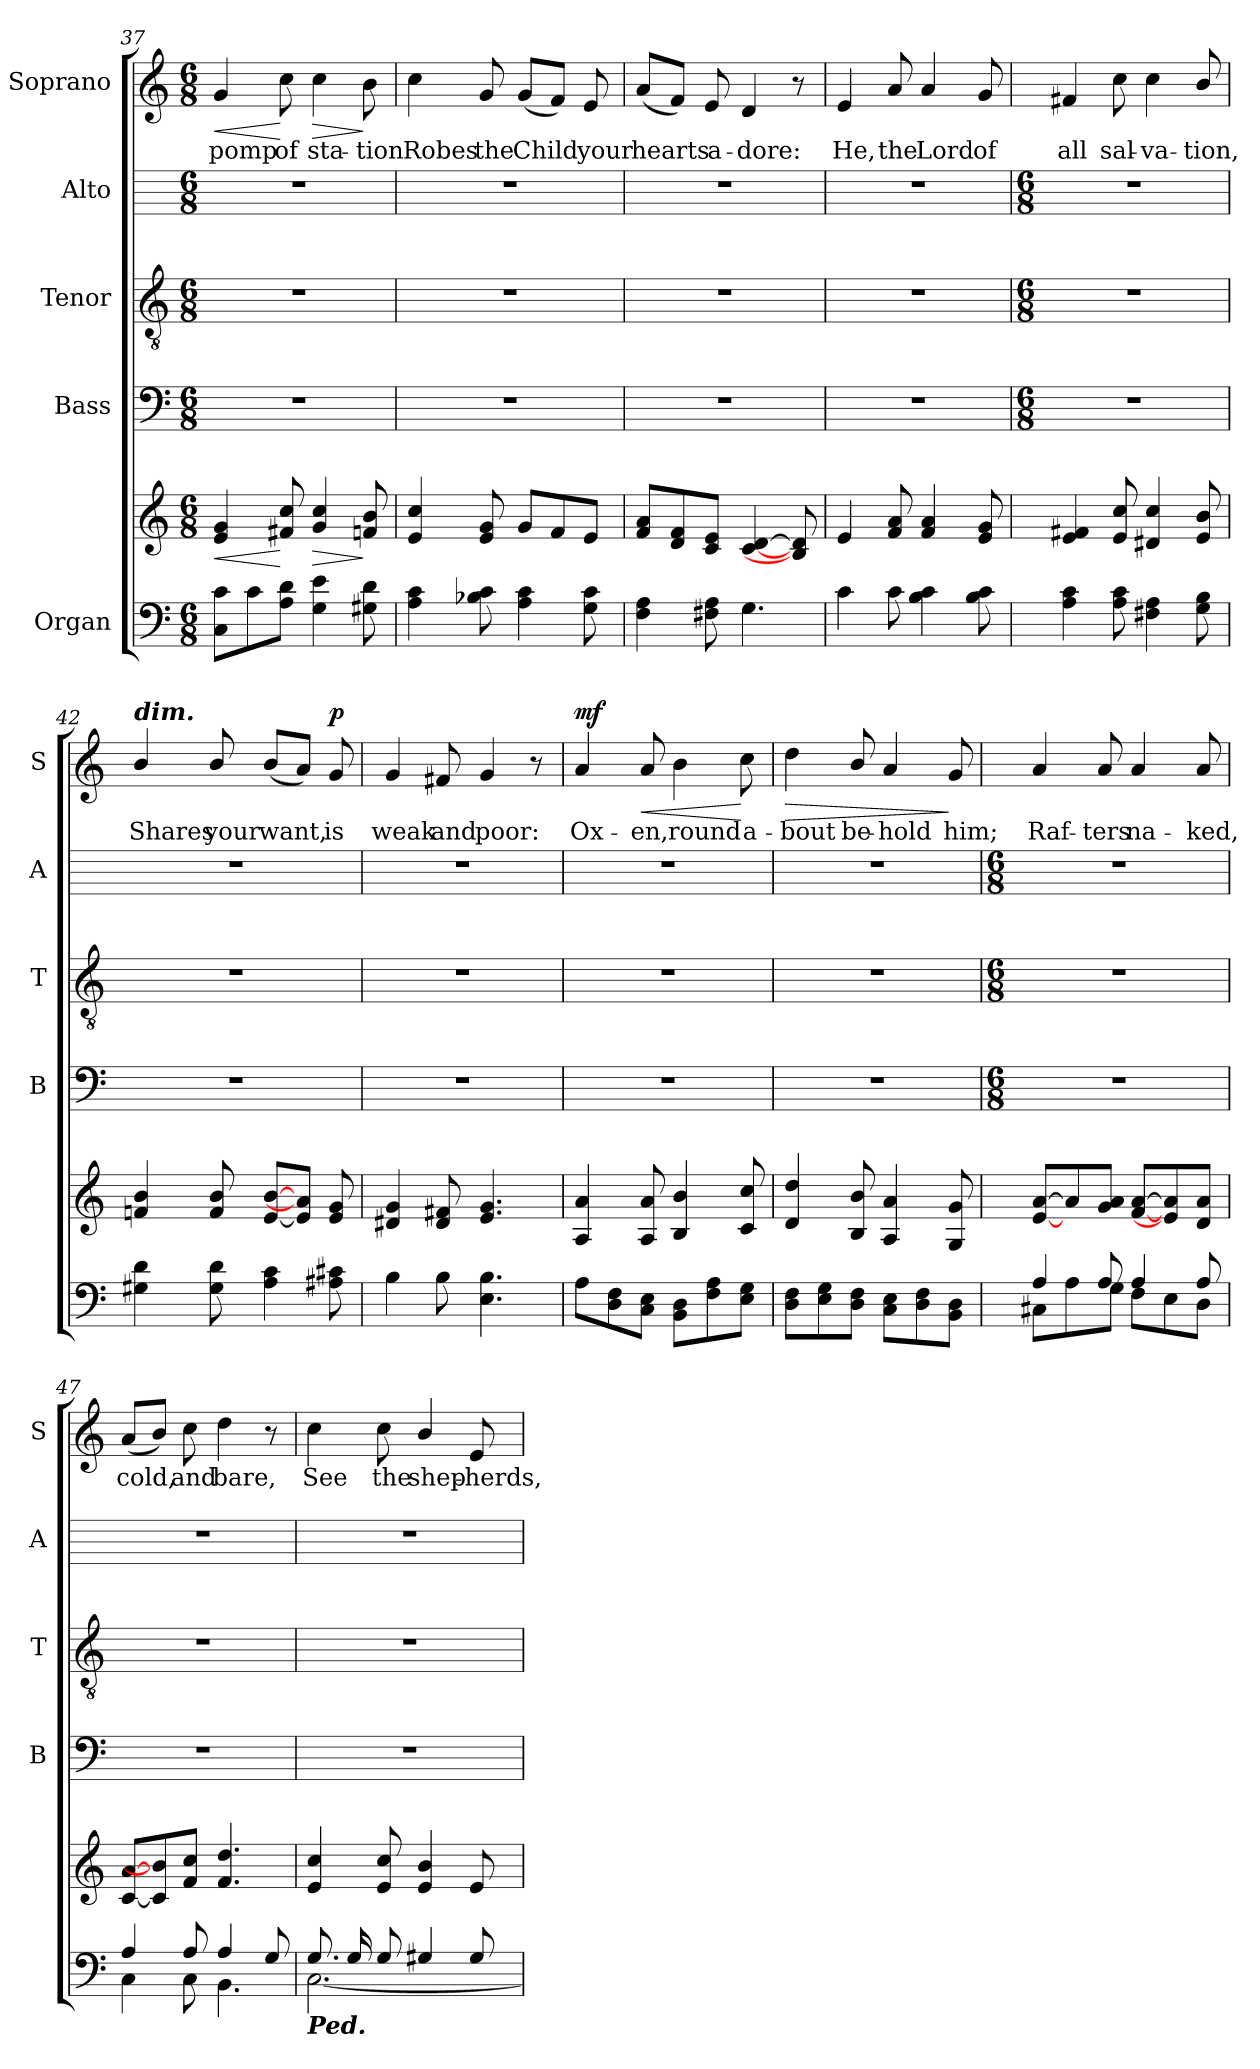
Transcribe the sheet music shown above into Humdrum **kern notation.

**kern	**kern	**dynam	**kern	**kern	**kern	**kern	**text	**dynam
*part5	*part5	*part5	*part4	*part3	*part2	*part1	*part1	*part1
*staff6	*staff5	*staff5/6	*staff4	*staff3	*staff2	*staff1	*staff1	*staff1
*I"Organ	*	*	*I"Bass	*I"Tenor	*I"Alto	*I"Soprano	*	*
*	*	*	*I'B	*I'T	*I'A	*I'S	*	*
*clefF4	*clefG2	*	*clefF4	*clefGv2	*	*clefG2	*	*
*k[]	*k[]	*	*k[]	*k[]	*	*k[]	*	*
*C:	*C:	*	*C:	*C:	*	*C:	*	*
*M6/8	*M6/8	*	*M6/8	*M6/8	*M6/8	*M6/8	*	*
=37	=37	=37	=37	=37	=37	=37	=37	=37
!	!	!LO:HP:b	!	!	!	!	!LO:LY:b	!LO:HP:b
8C 8cL	4e 4g	<	2.r	2.r	2.r	4g	pomp	<
8c	.	.	.	.	.	.	.	.
!	!	!	!	!	!	!	!LO:LY:b	!
8A 8dJ	8f#X 8cc	[	.	.	.	8cc	of	[
!	!	!LO:HP:b	!	!	!	!	!LO:LY:b	!LO:HP:b
4G 4e	4g 4cc	>	.	.	.	4cc	sta-	>
!	!	!	!	!	!	!	!LO:LY:b	!
8G#X 8d	8fn 8b	]	.	.	.	8b	-tion	]
=38	=38	=38	=38	=38	=38	=38	=38	=38
!	!	!	!	!	!	!	!LO:LY:b	!
4A 4c	4e 4cc	.	2.r	2.r	2.r	4cc	Robes	.
!	!	!	!	!	!	!	!LO:LY:b	!
8B-X 8c	8e 8g	.	.	.	.	8g	the	.
!	!	!	!	!	!	!	!LO:LY:b	!
4A 4c	8gL	.	.	.	.	(<8gL	Child	.
.	8f	.	.	.	.	8fJ)	.	.
!	!	!	!	!	!	!	!LO:LY:b	!
8G 8c	8eJ	.	.	.	.	8e	your	.
=39	=39	=39	=39	=39	=39	=39	=39	=39
!	!	!	!	!	!	!	!LO:LY:b	!
4F 4A	8f 8aL	.	2.r	2.r	2.r	(<8aL	hearts	.
.	8d 8f	.	.	.	.	8fJ)	.	.
!	!	!	!	!	!	!	!LO:LY:b	!
8F#X 8A	8c 8eJ	.	.	.	.	8e	a-	.
!	!	!	!	!	!	!	!LO:LY:b	!
4.G	[4c [4d	.	.	.	.	4d	-dore:	.
.	8B] 8d]	.	.	.	.	8r	.	.
=40	=40	=40	=40	=40	=40	=40	=40	=40
!	!	!	!	!	!	!	!LO:LY:b	!
4c	4e	.	2.r	2.r	2.r	4e	He,	.
!	!	!	!	!	!	!	!LO:LY:b	!
8c	8f 8a	.	.	.	.	8a	the	.
!	!	!	!	!	!	!	!LO:LY:b	!
4B 4c	4f 4a	.	.	.	.	4a	Lord	.
!	!	!	!	!	!	!	!LO:LY:b	!
8B 8c	8e 8g	.	.	.	.	8g	of	.
!!LO:LB:g=z
=41	=41	=41	=41	=41	=41	=41	=41	=41
*	*	*	*M6/8	*M6/8	*M6/8	*	*	*
!	!	!	!	!	!	!	!LO:LY:b	!
4A 4c	4e 4f#X	.	2.r	2.r	2.r	4f#X	all	.
!	!	!	!	!	!	!	!LO:LY:b	!
8A 8c	8e 8cc	.	.	.	.	8cc	sal-	.
!	!	!	!	!	!	!	!LO:LY:b	!
4F#X 4A	4d#X 4cc	.	.	.	.	4cc	-va-	.
!	!	!	!	!	!	!	!LO:LY:b	!
8G 8B	8e 8b	.	.	.	.	8b/	-tion,	.
=42	=42	=42	=42	=42	=42	=42	=42	=42
!	!	!	!	!	!	!LO:TX:a:Bi:t=dim.	!	!
!	!	!	!	!	!	!	!LO:LY:b	!
4G#X 4d	4fn/ 4b/	.	2.r	2.r	2.r	4b/	Shares	.
!	!	!	!	!	!	!	!LO:LY:b	!
8G# 8d	8f/ 8b/	.	.	.	.	8b/	your	.
!	!	!	!	!	!	!	!LO:LY:b	!
4A 4c	[8e [8bL	.	.	.	.	(<8bL	want,	.
.	8e] 8a]J	.	.	.	.	8aJ)	.	.
!	!	!	!	!	!	!	!LO:LY:b	!LO:DY:b
8A#X 8c#X	8e 8g	.	.	.	.	8g	is	p
=43	=43	=43	=43	=43	=43	=43	=43	=43
!	!	!	!	!	!	!	!LO:LY:b	!
4B	4d#X 4g	.	2.r	2.r	2.r	4g	weak	.
!	!	!	!	!	!	!	!LO:LY:b	!
8B	8d# 8f#X	.	.	.	.	8f#X	and	.
!	!	!	!	!	!	!	!LO:LY:b	!
4.E 4.B	4.e 4.g	.	.	.	.	4g	poor:	.
.	.	.	.	.	.	8r	.	.
=44	=44	=44	=44	=44	=44	=44	=44	=44
!	!	!LO:DY:b=2	!	!	!	!	!LO:LY:b	!
!	!	!LO:DY:n=1:b	!	!	!	!	!	!LO:DY:b
8AL	4A 4a	mf mf	2.r	2.r	2.r	4a	Ox-	mf
8D 8F	.	.	.	.	.	.	.	.
!	!	!	!	!	!	!	!LO:LY:b	!LO:HP:b
8C 8EJ	8A 8a	.	.	.	.	8a	-en,	<
!	!	!	!	!	!	!	!LO:LY:b	!
8BB 8DL	4B 4b	.	.	.	.	4b	round	.
8F 8A	.	.	.	.	.	.	.	.
!	!	!	!	!	!	!	!LO:LY:b	!
8E 8GJ	8c 8cc	.	.	.	.	8cc	a-	[
=45	=45	=45	=45	=45	=45	=45	=45	=45
!	!	!	!	!	!	!	!LO:LY:b	!LO:HP:b
8D 8FL	4d 4dd	.	2.r	2.r	2.r	4dd	-bout	>
8E 8G	.	.	.	.	.	.	.	.
!	!	!	!	!	!	!	!LO:LY:b	!
8D 8FJ	8B/ 8b/	.	.	.	.	8b/	be-	.
!	!	!	!	!	!	!	!LO:LY:b	!
8C 8EL	4A 4a	.	.	.	.	4a	-hold	.
8D 8F	.	.	.	.	.	.	.	.
!	!	!	!	!	!	!	!LO:LY:b	!
8BB 8DJ	8G 8g	.	.	.	.	8g	him;	]
!!LO:LB:g=z
=46	=46	=46	=46	=46	=46	=46	=46	=46
*	*	*	*M6/8	*M6/8	*M6/8	*	*	*
*^	*	*	*	*	*	*	*	*
!	!	!	!	!	!	!	!	!LO:LY:b	!
4A/	8C#X\L	[8e [8aL	.	2.r	2.r	2.r	4a	Raf-	.
.	8A\	8a]	.	.	.	.	.	.	.
!	!	!	!	!	!	!	!	!LO:LY:b	!
8A/	8G\J	8g 8aJ	.	.	.	.	8a	-ters	.
!	!	!	!	!	!	!	!	!LO:LY:b	!
4A/	8F\L	[8f [8aL	.	.	.	.	4a	na-	.
.	8E\	8e] 8a]	.	.	.	.	.	.	.
!	!	!	!	!	!	!	!	!LO:LY:b	!
8A/	8D\J	8d 8aJ	.	.	.	.	8a	-ked,	.
=47	=47	=47	=47	=47	=47	=47	=47	=47	=47
!	!	!	!	!	!	!	!	!LO:LY:b	!
4A/	4C\	[8c [8aL	.	2.r	2.r	2.r	(<8aL	cold,	.
.	.	8c] 8b]	.	.	.	.	8bJ)	.	.
!	!	!	!	!	!	!	!	!LO:LY:b	!
8A/	8C\	8f 8ccJ	.	.	.	.	8cc	and	.
!	!	!	!	!	!	!	!	!LO:LY:b	!
4A/	4.BB\	4.f 4.dd	.	.	.	.	4dd	bare,	.
8G/	.	.	.	.	.	.	8r	.	.
=48	=48	=48	=48	=48	=48	=48	=48	=48	=48
!LO:TX:b:Bi:t=Ped.	!	!	!	!	!	!	!	!	!
!	!	!	!	!	!	!	!	!LO:LY:b	!
8.G/L	[2.C\	4e 4cc	.	2.r	2.r	2.r	4cc	See	.
16G/L	.	.	.	.	.	.	.	.	.
!	!	!	!	!	!	!	!	!LO:LY:b	!
8G/J	.	8e 8cc	.	.	.	.	8cc	the	.
!	!	!	!	!	!	!	!	!LO:LY:b	!
4G#X/	.	4e/ 4b/	.	.	.	.	4b/	shep-	.
!	!	!	!	!	!	!	!	!LO:LY:b	!
8G#/	.	8e	.	.	.	.	8e	-herds,	.
*v	*v	*	*	*	*	*	*	*	*
=	=	=	=	=	=	=	=	=
*-	*-	*-	*-	*-	*-	*-	*-	*-
